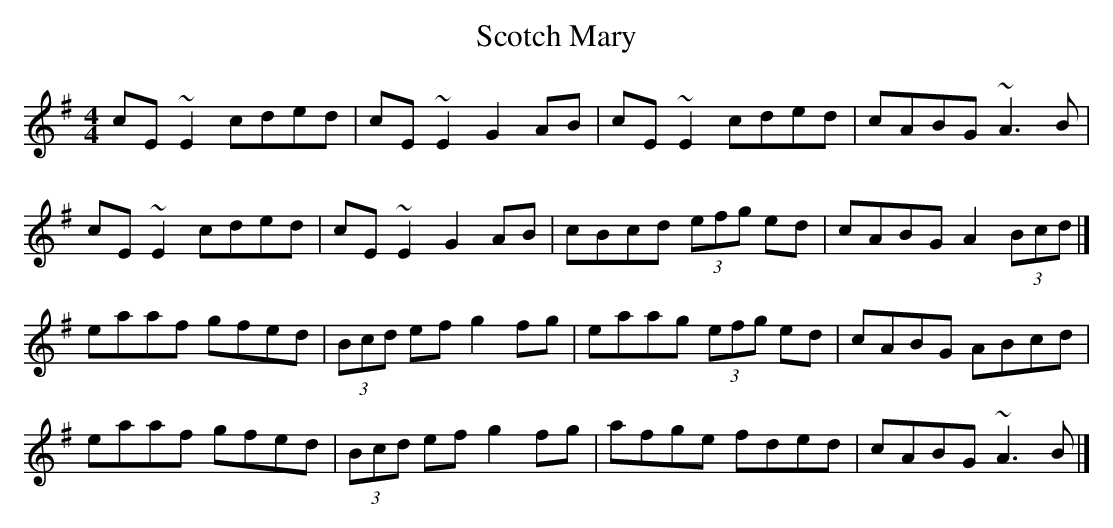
X:1
T:Scotch Mary
M:4/4
K:Ador
cE~E2 cded|cE~E2 G2AB| cE~E2 cded|cABG ~A3B|
cE~E2 cded|cE~E2 G2AB| cBcd (3efg ed|cABG A2 (3Bcd|]
eaaf gfed|(3Bcd ef g2fg| eaag (3efg ed|cABG ABcd|
eaaf gfed|(3Bcd ef g2fg| afge fded|cABG ~A3B|]
